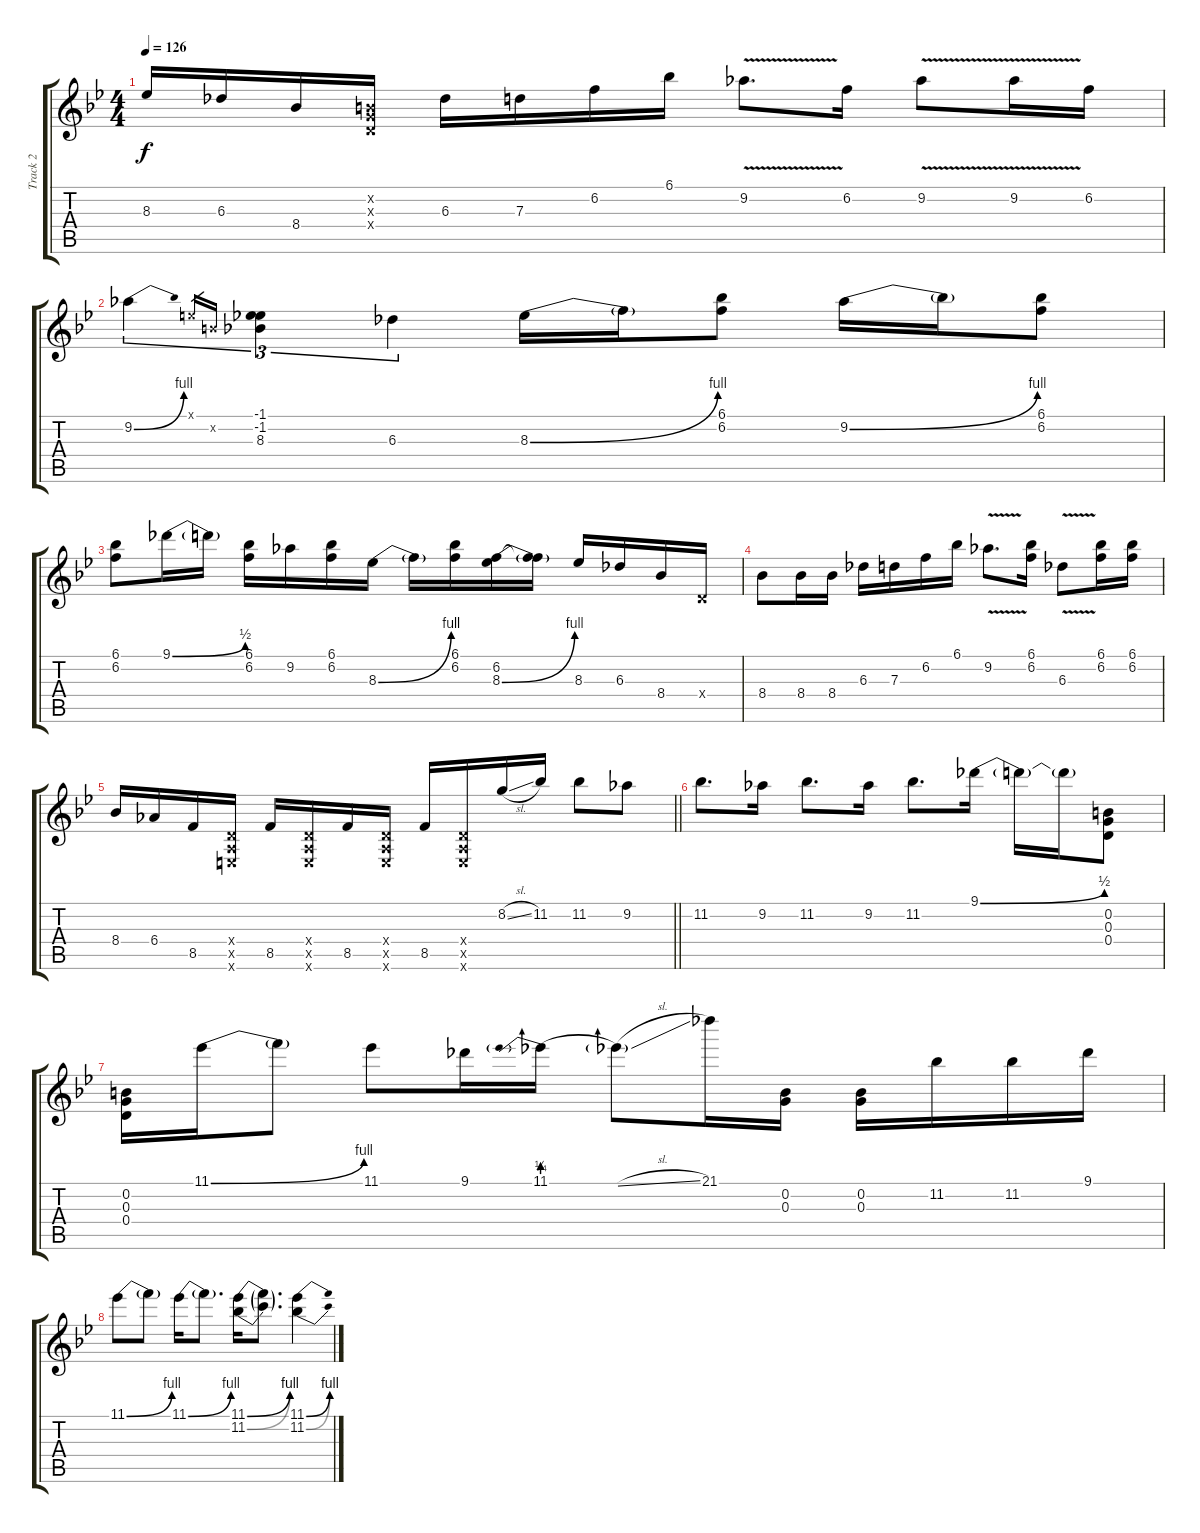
\track ("Track 2" "Track 2") {instrument overdrivenguitar}
\staff {score tabs}
\tuning (E4 B3 G3 D3 A2 E2) {hide}
\ts (4 4)
\tempo 126
\clef g2
\ks bb
8.3.16{dy f} 6.3.16 8.4.16 (0.2{x} 0.3{x} 0.4{x}).16 6.3.16 7.3.16 6.2.16 6.1.16 9.2{v}.8{d} 6.2.16 9.2{v}.8 9.2{v}.16 6.2.16 |
9.2{be (bend 0 0 60 4)}.4{tu (3 2)} 0.1{x}.16{gr} 0.2{x}.16{gr} (-1.1 -1.2 8.3).4{tu (3 2)} 6.3.4{tu (3 2)} 8.3{be (bend 0 0 60 4)}.16 8.3{t}.16 (6.1 6.2).8 9.2{be (bend 0 0 60 4)}.16 9.2{t}.16 (6.1 6.2).8 |
(6.1 6.2).8 9.1{be (bend 0 0 60 2)}.16 9.1{t}.16 (6.1 6.2).16 9.2.16 (6.1 6.2).16 8.3{be (bend 0 0 60 4)}.16 8.3{t}.16 (6.1 6.2).16 (6.2 8.3{be (bend 0 0 60 4)}).16 (6.2{t} 8.3{t}).16 8.3.16 6.3.16 8.4.16 0.4{x}.16 |
8.4.8 8.4.16 8.4.16 6.3.16 7.3.16 6.2.16 6.1.16 9.2{v}.8{d} (6.1 6.2).16 6.3{v}.8 (6.1 6.2).16 (6.1 6.2).16 |
\barLineRight lightlight
8.4.16 6.4.16 8.5.16 (0.4{x} 0.5{x} 0.6{x}).16 8.5.16 (0.4{x} 0.5{x} 0.6{x}).16 8.5.16 (0.4{x} 0.5{x} 0.6{x}).16 8.5.16 (0.4{x} 0.5{x} 0.6{x}).16 8.2{sl}.16 11.2.16 11.2.8 9.2.8 |
11.2.8{d} 9.2.16 11.2.8{d} 9.2.16 11.2.8{d} 9.1{be (bend 0 0 60 2)}.16 9.1{t}.16 9.1{t}.16 (0.2 0.3 0.4).8 |
(0.2 0.3 0.4).16 11.1{be (bend 0 0 60 4)}.16 11.1{t}.8 11.1.8 9.1.16 11.1{be (prebend 0 1 60 1)}.16 11.1{sl t}.8 21.1.16 (0.2 0.3).16 (0.2 0.3).16 11.2.16 11.2.16 9.1.16 |
11.1{be (bend 0 0 60 4)}.8 11.1{t}.8 11.1{be (bend 0 0 60 4)}.16 11.1{t}.8{d} (11.1{be (bend 0 0 60 4)} 11.2{be (bend 0 0 60 4)}).16 (11.1{t} 11.2{t}).8{d} (11.1{be (bend 0 0 60 4)} 11.2{be (bend 0 0 60 4)}).4
